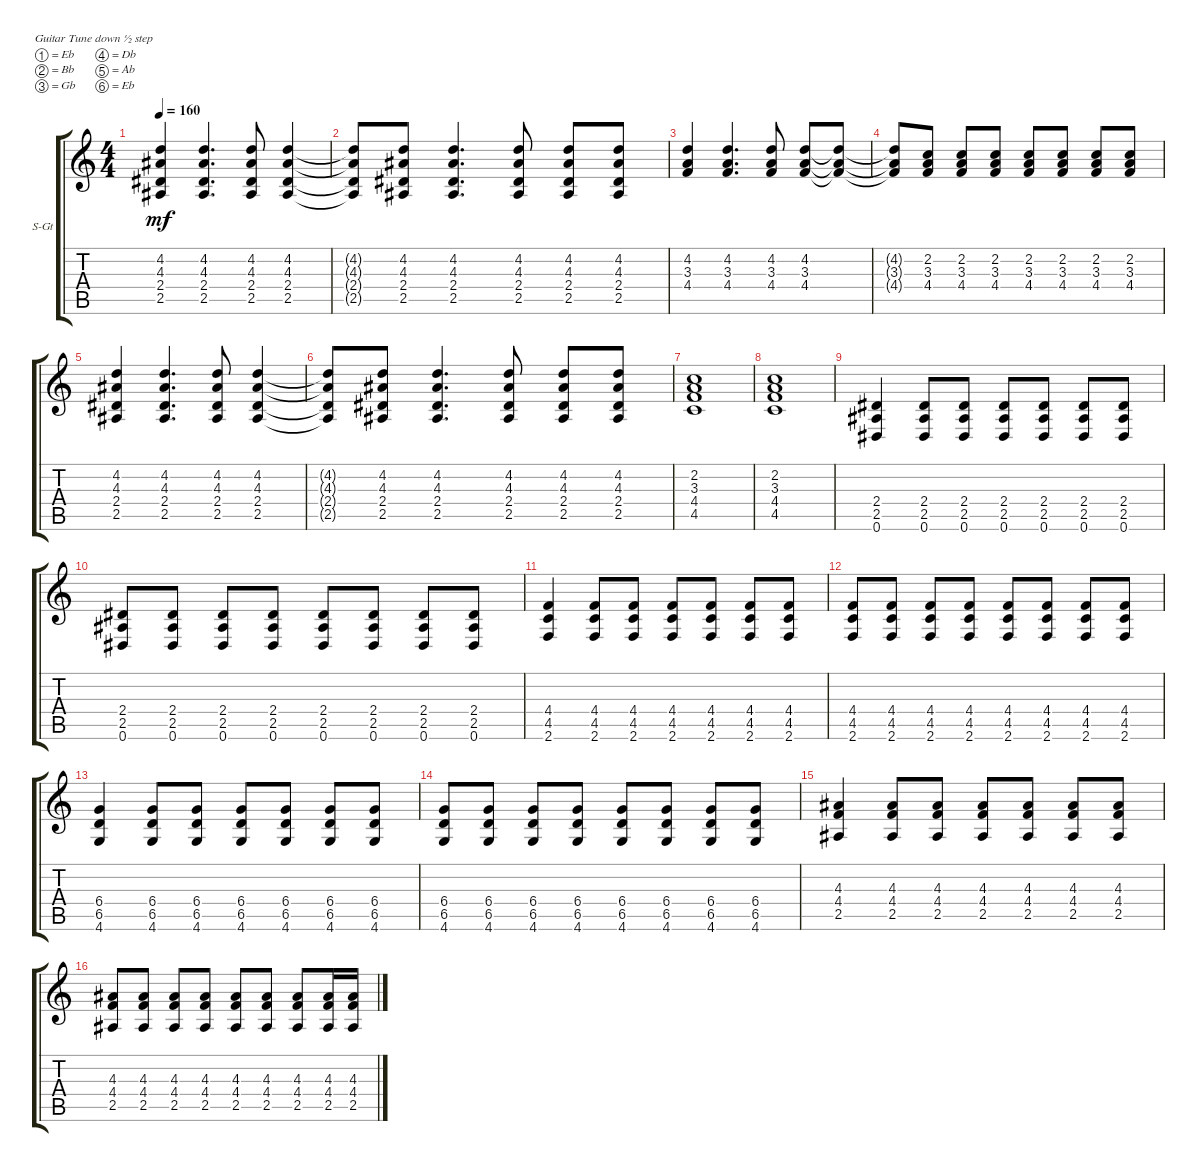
\defaultSystemsLayout 4
\bracketExtendMode groupsimilarinstruments
\firstSystemTrackNameOrientation horizontal
\otherSystemsTrackNameOrientation horizontal
\track ("Steel Guitar" "S-Gt") {instrument acousticguitarsteel}
\staff {score tabs}
\tuning (Eb4 Bb3 Gb3 Db3 Ab2 Eb2)
\ts (4 4)
\tempo 160
\clef g2
\ks c
(2.5 2.4 4.3 4.2).4{dy mf} (2.5 4.2 4.3 2.4).4{d} (2.5 4.2 4.3 2.4).8 (2.5 2.4 4.3 4.2).4 |
(2.5{t} 4.2{t} 4.3{t} 2.4{t}).8 (2.5 4.2 4.3 2.4).8 (2.5 4.2 2.4 4.3).4{d} (2.5 4.2 2.4 4.3).8 (2.5 4.2 2.4 4.3).8 (2.5 2.4 4.3 4.2).8 |
(4.4 3.3 4.2).4 (4.4 3.3 4.2).4{d} (4.4 3.3 4.2).8 (4.4 4.2 3.3).8 (4.4{t} 3.3{t} 4.2{t}).8 |
(4.4{t} 3.3{t} 4.2{t}).8 (4.4 3.3 2.2).8 (4.4 3.3 2.2).8 (4.4 3.3 2.2).8 (4.4 3.3 2.2).8 (4.4 3.3 2.2).8 (4.4 3.3 2.2).8 (4.4 3.3 2.2).8 |
(2.5 2.4 4.3 4.2).4 (2.5 4.2 4.3 2.4).4{d} (2.5 4.2 4.3 2.4).8 (2.5 2.4 4.3 4.2).4 |
(2.5{t} 4.2{t} 4.3{t} 2.4{t}).8 (2.5 4.2 4.3 2.4).8 (2.5 4.2 2.4 4.3).4{d} (2.5 4.2 2.4 4.3).8 (2.5 4.2 2.4 4.3).8 (2.5 2.4 4.3 4.2).8 |
(4.4 3.3 2.2 4.5).1 |
(4.4 3.3 2.2 4.5).1 |
(2.5 2.4 0.6).4 (2.5 2.4 0.6).8 (2.5 2.4 0.6).8 (2.5 2.4 0.6).8 (2.5 2.4 0.6).8 (2.5 2.4 0.6).8 (2.5 2.4 0.6).8 |
(2.5 0.6 2.4).8 (2.5 0.6 2.4).8 (2.5 0.6 2.4).8 (2.5 0.6 2.4).8 (2.5 0.6 2.4).8 (2.5 0.6 2.4).8 (2.5 0.6 2.4).8 (2.5 0.6 2.4).8 |
(2.6 4.5 4.4).4 (2.6 4.5 4.4).8 (2.6 4.5 4.4).8 (2.6 4.5 4.4).8 (2.6 4.5 4.4).8 (2.6 4.5 4.4).8 (2.6 4.5 4.4).8 |
(2.6 4.5 4.4).8 (2.6 4.5 4.4).8 (2.6 4.5 4.4).8 (2.6 4.5 4.4).8 (2.6 4.5 4.4).8 (2.6 4.5 4.4).8 (2.6 4.5 4.4).8 (2.6 4.5 4.4).8 |
(4.6 6.5 6.4).4 (4.6 6.5 6.4).8 (4.6 6.5 6.4).8 (4.6 6.5 6.4).8 (4.6 6.5 6.4).8 (4.6 6.5 6.4).8 (4.6 6.5 6.4).8 |
(4.6 6.5 6.4).8 (4.6 6.5 6.4).8 (4.6 6.5 6.4).8 (4.6 6.5 6.4).8 (4.6 6.5 6.4).8 (4.6 6.5 6.4).8 (4.6 6.5 6.4).8 (4.6 6.5 6.4).8 |
(2.5 4.4 4.3).4 (2.5 4.4 4.3).8 (2.5 4.4 4.3).8 (2.5 4.4 4.3).8 (2.5 4.4 4.3).8 (2.5 4.4 4.3).8 (2.5 4.4 4.3).8 |
(2.5 4.4 4.3).8 (2.5 4.4 4.3).8 (2.5 4.4 4.3).8 (2.5 4.4 4.3).8 (2.5 4.4 4.3).8 (2.5 4.4 4.3).8 (2.5 4.4 4.3).8 (2.5 4.4 4.3).16 (4.3 4.4 2.5).16
